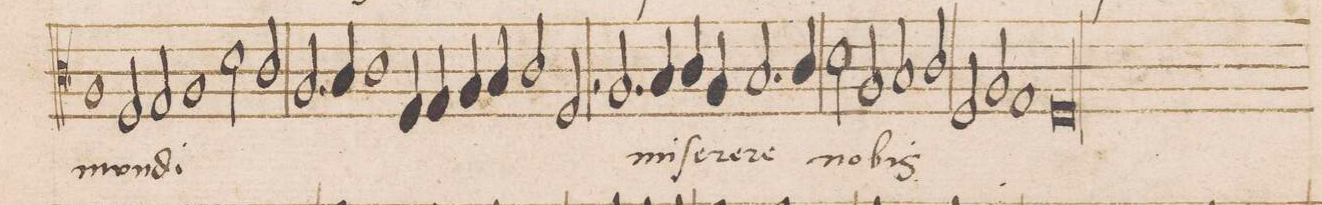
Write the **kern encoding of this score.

**kern	**text
*I"TENOR	*
*clefC3	*
*k[b-]	*
*met(C|)	*
*M2/1	*
1A	mun-
2F/	.
2G/	.
=10-	=10-
1A	-di
2d\	.
2c/	.
=11-	=11-
2.A/	.
4B-/	.
1c	.
=12-	=12-
4F/	.
4G/	.
4A/	.
4B-/	.
2c/	.
2F/	.
=13-	=13-
2r	.
2.A/	mi-
4B-/	-ſe-
4c/	.
4A/	-re-
=14-	=14-
2.B-/	-re
4c/	.
2d\	no-
2A/	-bis
=15-	=15-
2B-/	.
2c/	.
2F/	.
2A/	.
=16-	=16-
1G	.
[y0F/	.
=17-	=17-
0.F]yy	.
=18-	=18-
=19	=19||-
*M2/1	*
*met(C|)	*
*-	*-
